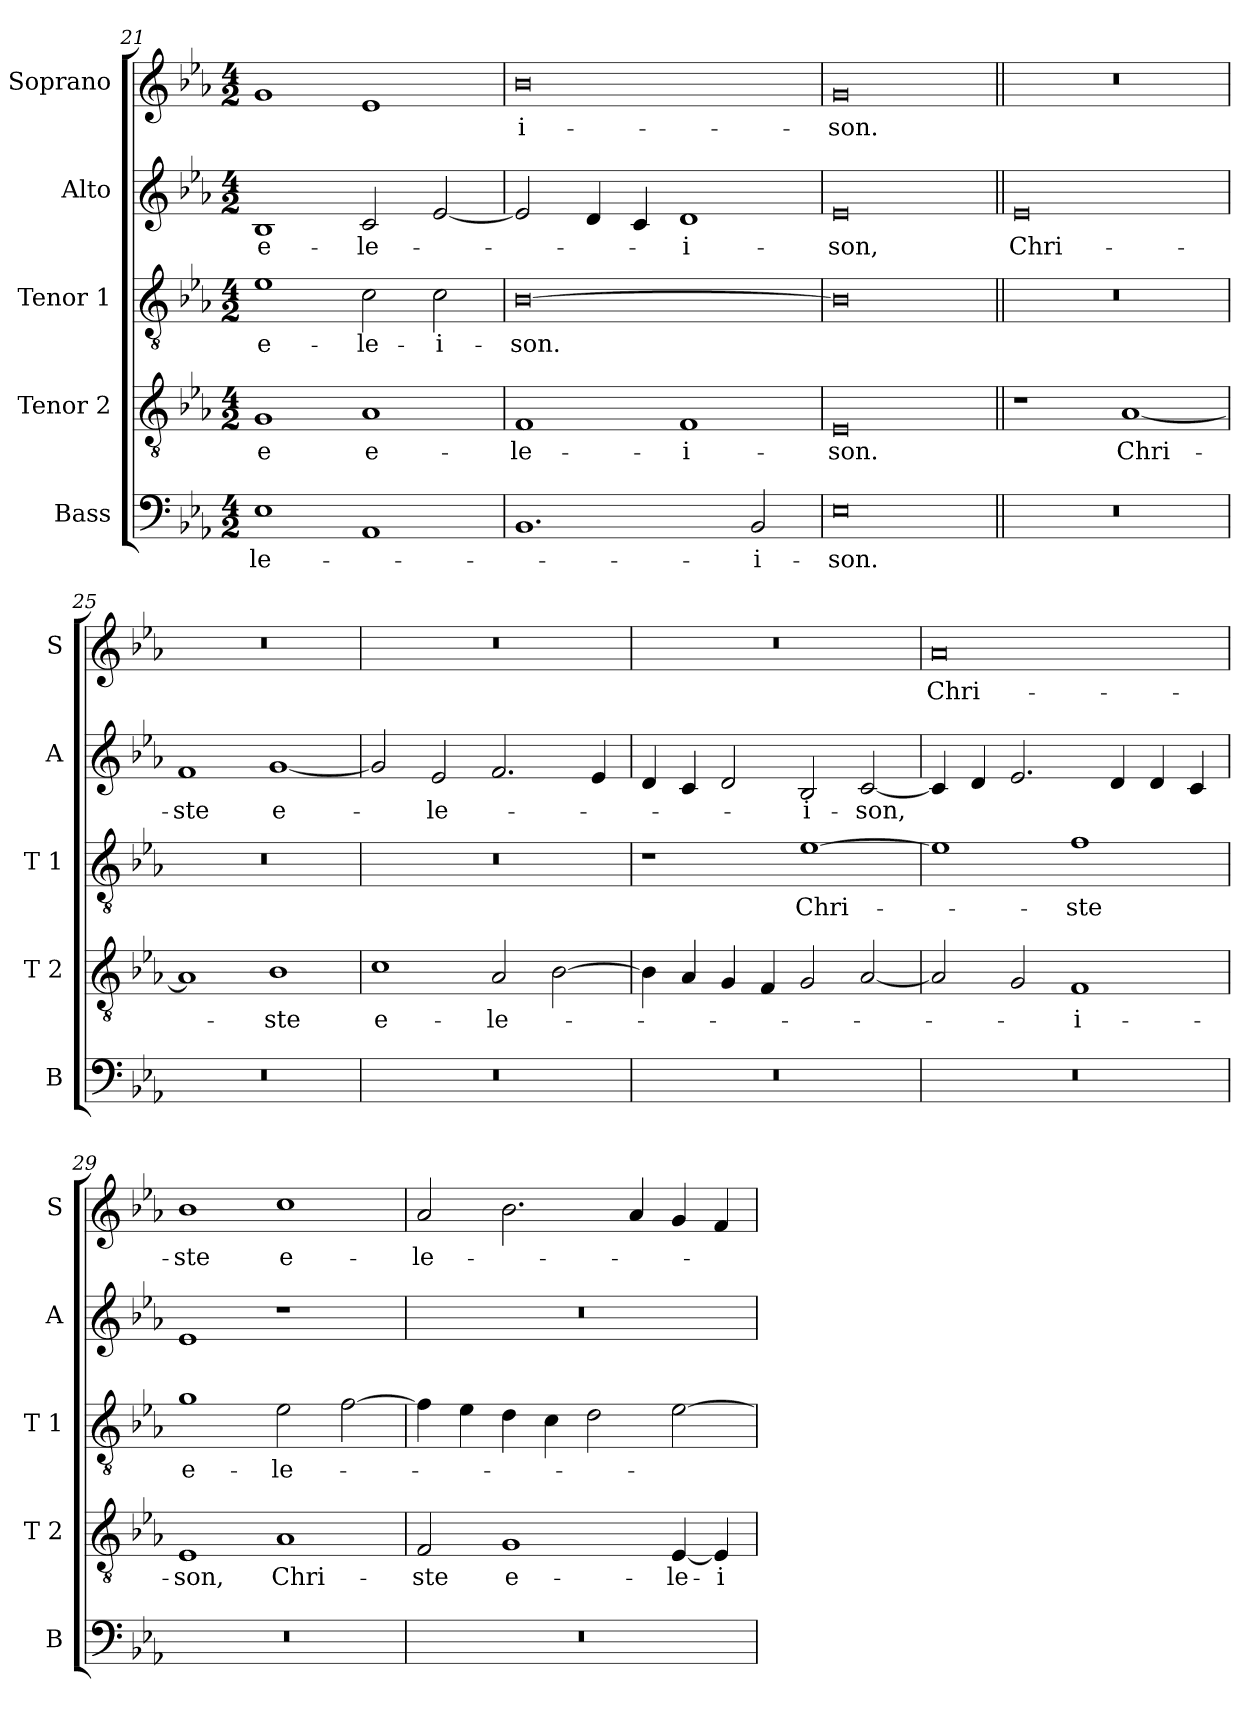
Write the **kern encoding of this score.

**kern	**text	**kern	**text	**kern	**text	**kern	**text	**kern	**text
*part5	*part5	*part4	*part4	*part3	*part3	*part2	*part2	*part1	*part1
*staff5	*staff5	*staff4	*staff4	*staff3	*staff3	*staff2	*staff2	*staff1	*staff1
*I"Bass	*	*I"Tenor 2	*	*I"Tenor 1	*	*I"Alto	*	*I"Soprano	*
*I'B	*	*I'T 2	*	*I'T 1	*	*I'A	*	*I'S	*
*clefF4	*	*clefGv2	*	*clefGv2	*	*clefG2	*	*clefG2	*
*k[b-e-a-]	*	*k[b-e-a-]	*	*k[b-e-a-]	*	*k[b-e-a-]	*	*k[b-e-a-]	*
*E-:	*	*E-:	*	*E-:	*	*E-:	*	*E-:	*
*M4/2	*	*M4/2	*	*M4/2	*	*M4/2	*	*M4/2	*
=21	=21	=21	=21	=21	=21	=21	=21	=21	=21
!	!LO:LY:b	!	!LO:LY:b	!	!LO:LY:b	!	!LO:LY:b	!	!
1E-	-le-	1G	-e	1e-	e-	1B-	e-	1g	.
!	!	!	!LO:LY:b	!	!LO:LY:b	!	!LO:LY:b	!	!
1AA-	.	1A-	e-	2c\	-le-	2c/	-le-	1e-	.
!	!	!	!	!	!LO:LY:b	!	!	!	!
.	.	.	.	2c\	-i-	[2e-/	.	.	.
=22	=22	=22	=22	=22	=22	=22	=22	=22	=22
!	!	!	!LO:LY:b	!	!LO:LY:b	!	!	!	!LO:LY:b
1.BB-	.	1F	-le-	[0B-	-son.	2e-/]	.	0b-	-i-
.	.	.	.	.	.	4d/	.	.	.
.	.	.	.	.	.	4c/	.	.	.
!	!	!	!LO:LY:b	!	!	!	!LO:LY:b	!	!
.	.	1F	-i-	.	.	1d	-i-	.	.
!	!LO:LY:b	!	!	!	!	!	!	!	!
2BB-/	-i-	.	.	.	.	.	.	.	.
=23	=23	=23	=23	=23	=23	=23	=23	=23	=23
!	!LO:LY:b	!	!LO:LY:b	!	!	!	!LO:LY:b	!	!LO:LY:b
0E-	-son.	0E-	-son.	0B-]	.	0e-	-son,	0g	-son.
=24||	=24||	=24||	=24||	=24||	=24||	=24||	=24||	=24||	=24||
!	!	!	!	!	!	!	!LO:LY:b	!	!
0r	.	1r	.	0r	.	0e-	Chri-	0r	.
!	!	!	!LO:LY:b	!	!	!	!	!	!
.	.	[1A-	Chri-	.	.	.	.	.	.
!!LO:LB:g=z
=25	=25	=25	=25	=25	=25	=25	=25	=25	=25
!	!	!	!	!	!	!	!LO:LY:b	!	!
0r	.	1A-]	.	0r	.	1f	-ste	0r	.
!	!	!	!LO:LY:b	!	!	!	!LO:LY:b	!	!
.	.	1B-	-ste	.	.	[1g	e-	.	.
=26	=26	=26	=26	=26	=26	=26	=26	=26	=26
!	!	!	!LO:LY:b	!	!	!	!	!	!
0r	.	1c	e-	0r	.	2g/]	.	0r	.
!	!	!	!	!	!	!	!LO:LY:b	!	!
.	.	.	.	.	.	2e-/	-le-	.	.
!	!	!	!LO:LY:b	!	!	!	!	!	!
.	.	2A-/	-le-	.	.	2.f/	.	.	.
.	.	[2B-\	.	.	.	.	.	.	.
.	.	.	.	.	.	4e-/	.	.	.
=27	=27	=27	=27	=27	=27	=27	=27	=27	=27
0r	.	4B-\]	.	1r	.	4d/	.	0r	.
.	.	4A-/	.	.	.	4c/	.	.	.
.	.	4G/	.	.	.	2d/	.	.	.
.	.	4F/	.	.	.	.	.	.	.
!	!	!	!	!	!LO:LY:b	!	!LO:LY:b	!	!
.	.	2G/	.	[1e-	Chri-	2B-/	-i-	.	.
!	!	!	!	!	!	!	!LO:LY:b	!	!
.	.	[2A-/	.	.	.	[2c/	-son,	.	.
=28	=28	=28	=28	=28	=28	=28	=28	=28	=28
!	!	!	!	!	!	!	!	!	!LO:LY:b
0r	.	2A-/]	.	1e-]	.	4c/]	.	0a-	Chri-
.	.	.	.	.	.	4d/	.	.	.
.	.	2G/	.	.	.	2.e-/	.	.	.
!	!	!	!LO:LY:b	!	!LO:LY:b	!	!	!	!
.	.	1F	-i-	1f	-ste	.	.	.	.
.	.	.	.	.	.	4d/	.	.	.
.	.	.	.	.	.	4d/	.	.	.
.	.	.	.	.	.	4c/	.	.	.
=29	=29	=29	=29	=29	=29	=29	=29	=29	=29
!	!	!	!LO:LY:b	!	!LO:LY:b	!	!	!	!LO:LY:b
0r	.	1E-	-son,	1g	e-	1e-	.	1b-	-ste
!	!	!	!LO:LY:b	!	!LO:LY:b	!	!	!	!LO:LY:b
.	.	1A-	Chri-	2e-\	-le-	1r	.	1cc	e-
.	.	.	.	[2f\	.	.	.	.	.
=30	=30	=30	=30	=30	=30	=30	=30	=30	=30
!	!	!	!LO:LY:b	!	!	!	!	!	!LO:LY:b
0r	.	2F/	-ste	4f\]	.	0r	.	2a-/	-le-
.	.	.	.	4e-\	.	.	.	.	.
!	!	!	!LO:LY:b	!	!	!	!	!	!
.	.	1G	e-	4d\	.	.	.	2.b-\	.
.	.	.	.	4c\	.	.	.	.	.
.	.	.	.	2d\	.	.	.	.	.
.	.	.	.	.	.	.	.	4a-/	.
!	!	!	!LO:LY:b	!	!	!	!	!	!
.	.	[4E-/	-le-	[2e-\	.	.	.	4g/	.
!	!	!	!LO:LY:b	!	!	!	!	!	!
.	.	4E-/]	-i-	.	.	.	.	4f/	.
=	=	=	=	=	=	=	=	=	=
*-	*-	*-	*-	*-	*-	*-	*-	*-	*-
